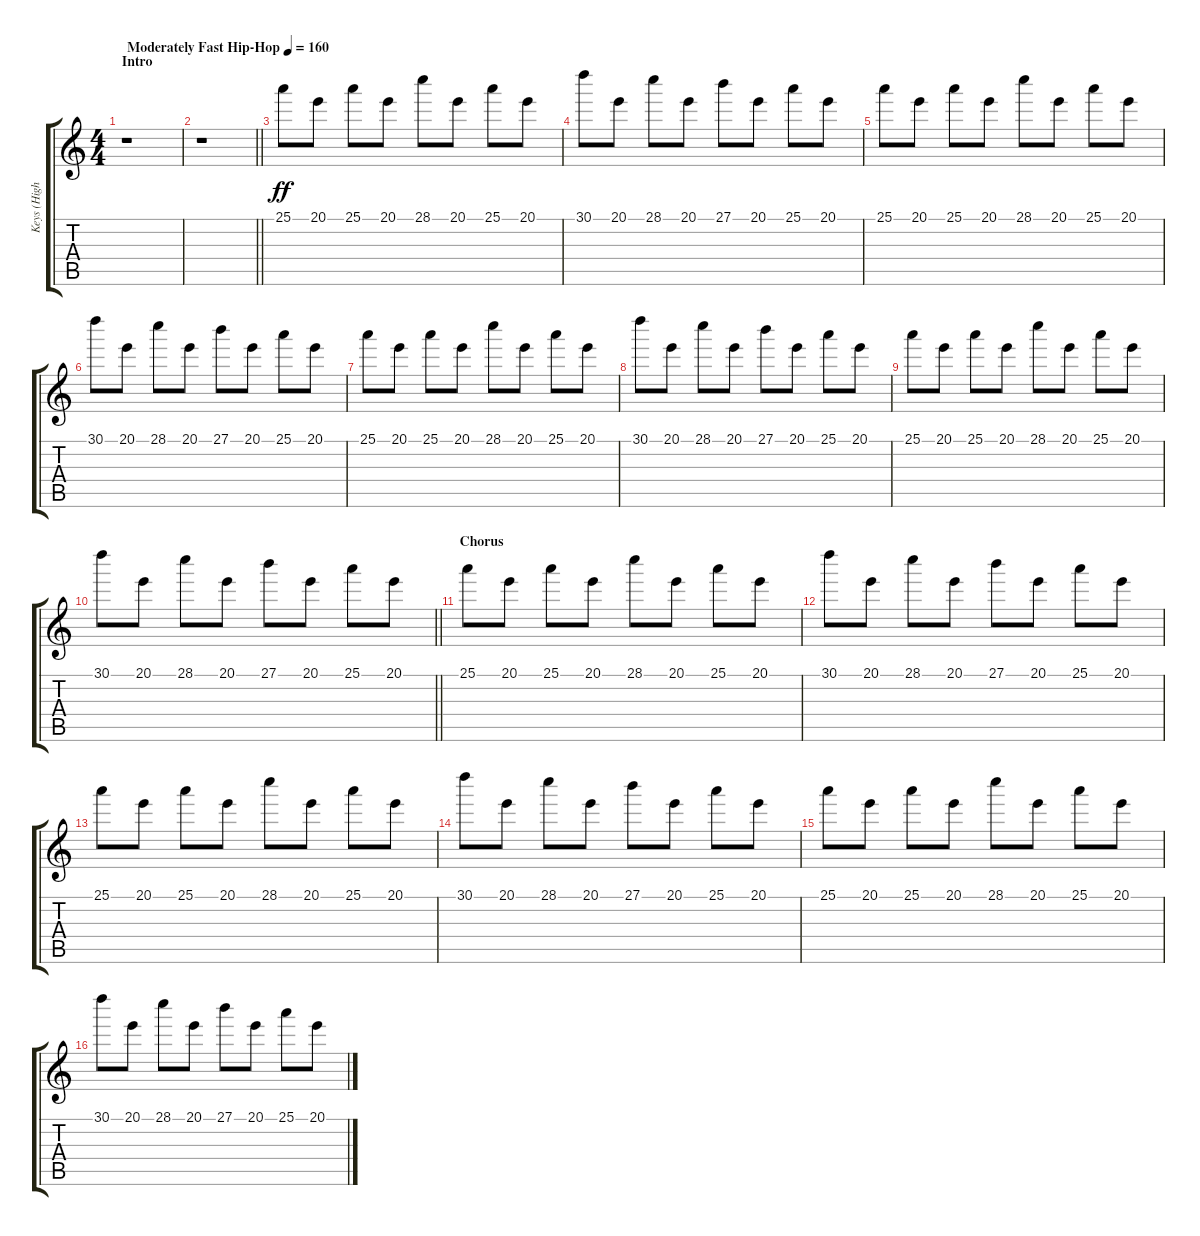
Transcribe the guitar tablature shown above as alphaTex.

\track ("Keys (High)" "Keys (High") {instrument lead1square}
\staff {score tabs}
\tuning (Ab4 B3 G3 D3 A2 E2) {hide}
\ts (4 4)
\section ("" "Intro")
\tempo (160 "Moderately Fast Hip-Hop")
\clef g2
\ks c
r.1{dy ff instrument lead1square} |
\barLineRight lightlight
r.1 |
\section ("" "")
25.1.8 20.1.8 25.1.8 20.1.8 28.1.8 20.1.8 25.1.8 20.1.8 |
30.1.8 20.1.8 28.1.8 20.1.8 27.1.8 20.1.8 25.1.8 20.1.8 |
25.1.8 20.1.8 25.1.8 20.1.8 28.1.8 20.1.8 25.1.8 20.1.8 |
30.1.8 20.1.8 28.1.8 20.1.8 27.1.8 20.1.8 25.1.8 20.1.8 |
25.1.8 20.1.8 25.1.8 20.1.8 28.1.8 20.1.8 25.1.8 20.1.8 |
30.1.8 20.1.8 28.1.8 20.1.8 27.1.8 20.1.8 25.1.8 20.1.8 |
25.1.8 20.1.8 25.1.8 20.1.8 28.1.8 20.1.8 25.1.8 20.1.8 |
\barLineRight lightlight
30.1.8 20.1.8 28.1.8 20.1.8 27.1.8 20.1.8 25.1.8 20.1.8 |
\section ("" "Chorus")
25.1.8 20.1.8 25.1.8 20.1.8 28.1.8 20.1.8 25.1.8 20.1.8 |
30.1.8 20.1.8 28.1.8 20.1.8 27.1.8 20.1.8 25.1.8 20.1.8 |
25.1.8 20.1.8 25.1.8 20.1.8 28.1.8 20.1.8 25.1.8 20.1.8 |
30.1.8 20.1.8 28.1.8 20.1.8 27.1.8 20.1.8 25.1.8 20.1.8 |
25.1.8 20.1.8 25.1.8 20.1.8 28.1.8 20.1.8 25.1.8 20.1.8 |
30.1.8 20.1.8 28.1.8 20.1.8 27.1.8 20.1.8 25.1.8 20.1.8
